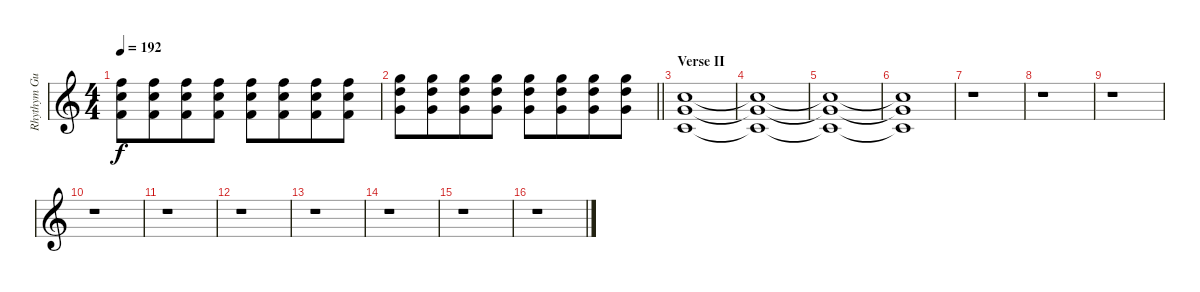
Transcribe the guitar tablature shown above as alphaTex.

\track ("Rhythym Guitar" "Rhythym Gu") {instrument distortionguitar}
\staff {score}
\tuning (E4 B3 G3 D3 A2 E2) {hide}
\ts (4 4)
\tempo 192
\clef g2
\ks c
(10.3 10.4 8.5).8{dy f} (10.3 10.4 8.5).8{beam merge} (10.3 10.4 8.5).8 (10.3 10.4 8.5).8 (10.3 10.4 8.5).8 (10.3 10.4 8.5).8{beam merge} (10.3 10.4 8.5).8 (10.3 10.4 8.5).8 |
\barLineRight lightlight
(12.3 12.4 10.5).8 (12.3 12.4 10.5).8{beam merge} (12.3 12.4 10.5).8 (12.3 12.4 10.5).8 (12.3 12.4 10.5).8 (12.3 12.4 10.5).8{beam merge} (12.3 12.4 10.5).8 (12.3 12.4 10.5).8 |
\section ("" "Verse II")
(5.3 5.4 3.5).1{volume 0} |
(5.3{t} 5.4{t} 3.5{t}).1 |
(5.3{t} 5.4{t} 3.5{t}).1 |
(5.3{t} 5.4{t} 3.5{t}).1 |
r.1{volume 13} |
r.1 |
r.1 |
r.1 |
r.1 |
r.1 |
r.1 |
r.1 |
r.1 |
r.1
